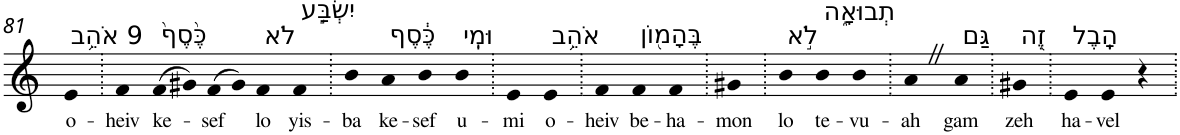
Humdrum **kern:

**kern	**text
*part1	*part1
*staff1	*staff1
*I"Piano	*
*I'Pno	*
!!LO:PB:g=z
*clefG2	*
*k[]	*
=81	=81
!LO:TX:a:t=9 אֹהֵ֥ב	!
!	!LO:LY:b
4e	o-
=82.	=82.
!	!LO:LY:b
4f	-heiv
!LO:TX:a:t=כֶּ֙סֶף֙	!
!	!LO:LY:b
(>8f	ke-
8g#X)	.
!	!LO:LY:b
(>8f	-sef
8g#)	.
!LO:TX:a:t=לֹא	!
!	!LO:LY:b
4f	lo
!LO:TX:a:t=יִשְׂבַּ֣ע	!
!	!LO:LY:b
4f	yis-
=83.	=83.
!	!LO:LY:b
4b	-ba
!LO:TX:a:t=כֶּ֔סֶף	!
!	!LO:LY:b
4a	ke-
!	!LO:LY:b
4b	-sef
!LO:TX:a:t=וּמִֽי	!
!	!LO:LY:b
4b	u-
=84.	=84.
!	!LO:LY:b
4e	-mi
!LO:TX:a:t=אֹהֵ֥ב	!
!	!LO:LY:b
4e	o-
=85.	=85.
!	!LO:LY:b
4f	-heiv
!LO:TX:a:t=בֶּהָמ֖וֹן	!
!	!LO:LY:b
4f	be-
!	!LO:LY:b
4f	-ha-
=86.	=86.
!	!LO:LY:b
4g#X	-mon
=87.	=87.
!LO:TX:a:t=לֹ֣א	!
!	!LO:LY:b
4b	lo
!LO:TX:a:t=תְבוּאָ֑ה	!
!	!LO:LY:b
4b	te-
!	!LO:LY:b
4b	-vu-
=88.	=88.
!	!LO:LY:b
4aZ	-ah
!LO:TX:a:t=גַּם	!
!	!LO:LY:b
4a	gam
=89.	=89.
!LO:TX:a:t=זֶ֖ה	!
!	!LO:LY:b
4g#X	zeh
=90.	=90.
!LO:TX:a:t=הָֽבֶל	!
!	!LO:LY:b
4e	ha-
!	!LO:LY:b
4e	-vel
4r	.
=.	=.
*-	*-
